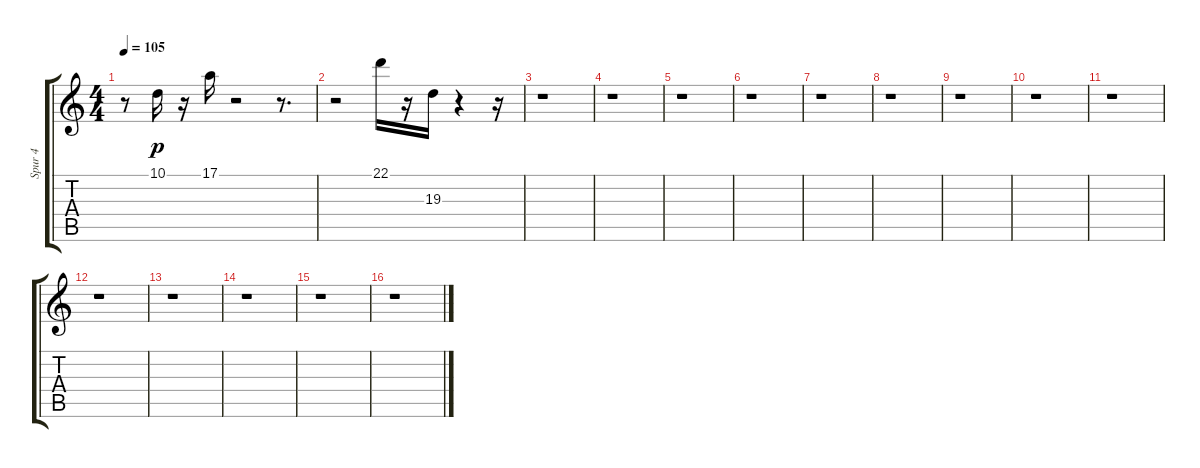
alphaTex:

\track ("Spur 4" "Spur 4") {instrument lead3calliope}
\staff {score tabs}
\tuning (E4 B3 G3 D3 A2 E2) {hide}
\ts (4 4)
\tempo 105
\clef g2
\ks c
r.8{dy f} 10.1.16{dy p} r.16 17.1.16 r.2 r.8{d} |
r.2 22.1.16 r.16 19.3.16 r.4 r.16 |
r.1 |
r.1 |
r.1 |
r.1 |
r.1 |
r.1 |
r.1 |
r.1 |
r.1 |
r.1 |
r.1 |
r.1 |
r.1 |
r.1
